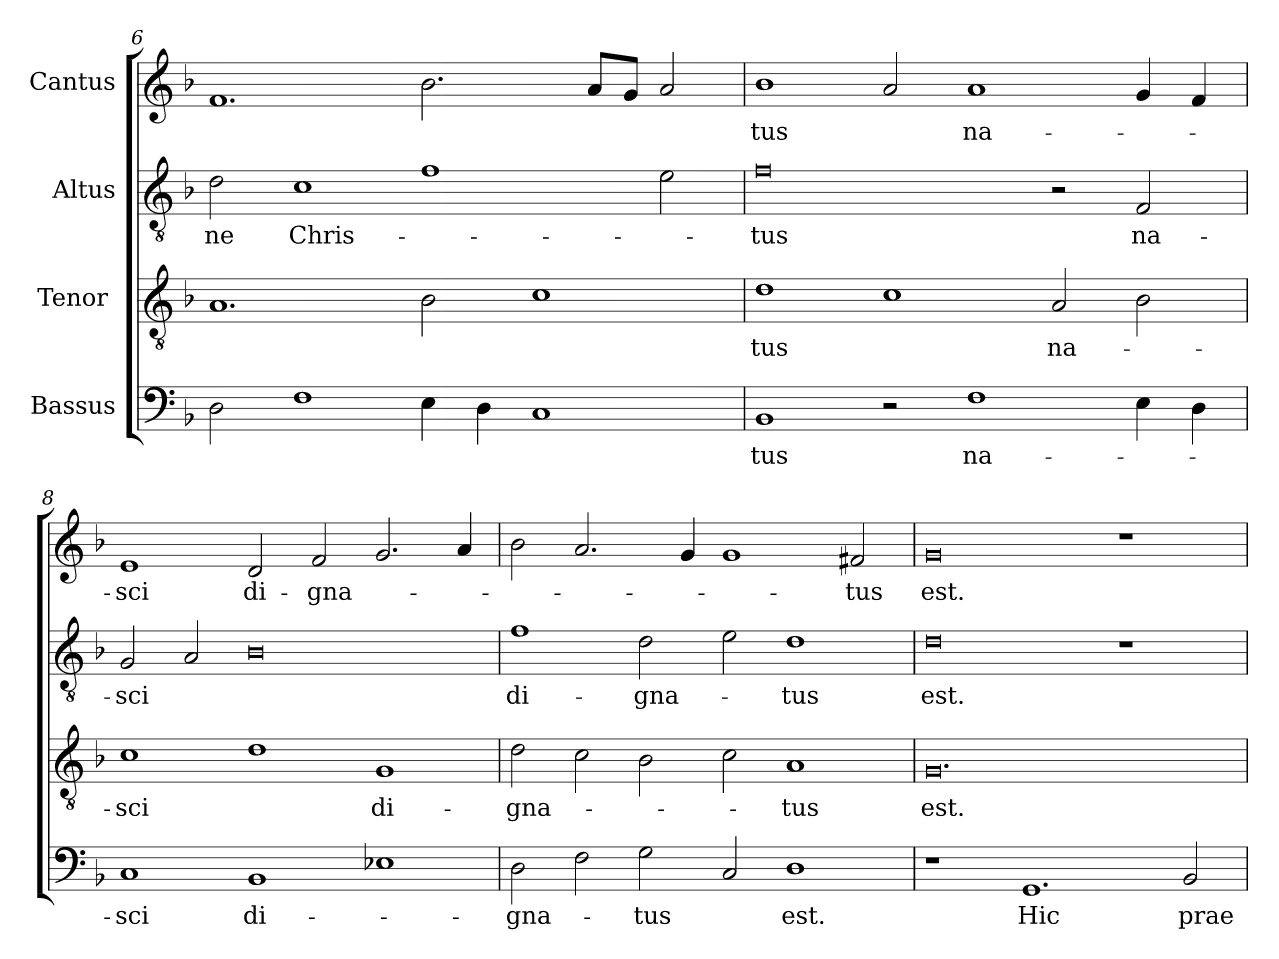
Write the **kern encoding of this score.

**kern	**text	**kern	**text	**kern	**text	**kern	**text
*part4	*part4	*part3	*part3	*part2	*part2	*part1	*part1
*staff4	*staff4	*staff3	*staff3	*staff2	*staff2	*staff1	*staff1
*I"Bassus	*	*I"Tenor 	*	*I"Altus	*	*I"Cantus	*
*clefF4	*	*clefGv2	*	*clefGv2	*	*clefG2	*
*k[b-]	*	*k[b-]	*	*k[b-]	*	*k[b-]	*
*F:	*	*F:	*	*F:	*	*F:	*
=6	=6	=6	=6	=6	=6	=6	=6
2D\	.	1.A/	.	2d\	-ne	1.f/	.
1F\	.	.	.	1c\	Chris-	.	.
4E\	.	2B-\	.	1f\	.	2.b-\	.
4D\	.	.	.	.	.	.	.
1C/	.	1c\	.	.	.	.	.
.	.	.	.	.	.	8a/L	.
.	.	.	.	.	.	8g/J	.
.	.	.	.	2e\	.	2a/	.
=7	=7	=7	=7	=7	=7	=7	=7
1BB-/	-tus	1d\	-tus	0f\	-tus	1b-\	-tus
2r	.	1c\	.	.	.	2a/	.
1F\	na-	.	.	.	.	1a/	na-
.	.	2A/	na-	2r	.	.	.
4E\	.	2B-\	.	2F/	na-	4g/	.
4D\	.	.	.	.	.	4f/	.
=8	=8	=8	=8	=8	=8	=8	=8
1C/	-sci	1c\	-sci	2G/	-sci	1e/	-sci
.	.	.	.	2A/	.	.	.
1BB-/	di-	1d\	.	0B-\	.	2d/	di-
.	.	.	.	.	.	2f/	-gna-
1E-X\	.	1G/	di-	.	.	2.g/	.
.	.	.	.	.	.	4a/	.
=9	=9	=9	=9	=9	=9	=9	=9
2D\	-gna-	2d\	-gna-	1f\	di-	2b-\	.
2F\	.	2c\	.	.	.	2.a/	.
2G\	-tus	2B-\	.	2d\	-gna-	.	.
.	.	.	.	.	.	4g/	.
2C/	.	2c\	.	2e\	.	1g/	.
1D\	est.	1A/	-tus	1d\	-tus	.	.
.	.	.	.	.	.	2f#X/	-tus
!!LO:LB:g=z
=10	=10	=10	=10	=10	=10	=10	=10
1r	.	0.G/	est.	0d\	est.	0g/	est.
1.GG/	Hic	.	.	.	.	.	.
.	.	.	.	1r	.	1r	.
2BB-/	prae-	.	.	.	.	.	.
=	=	=	=	=	=	=	=
*-	*-	*-	*-	*-	*-	*-	*-
